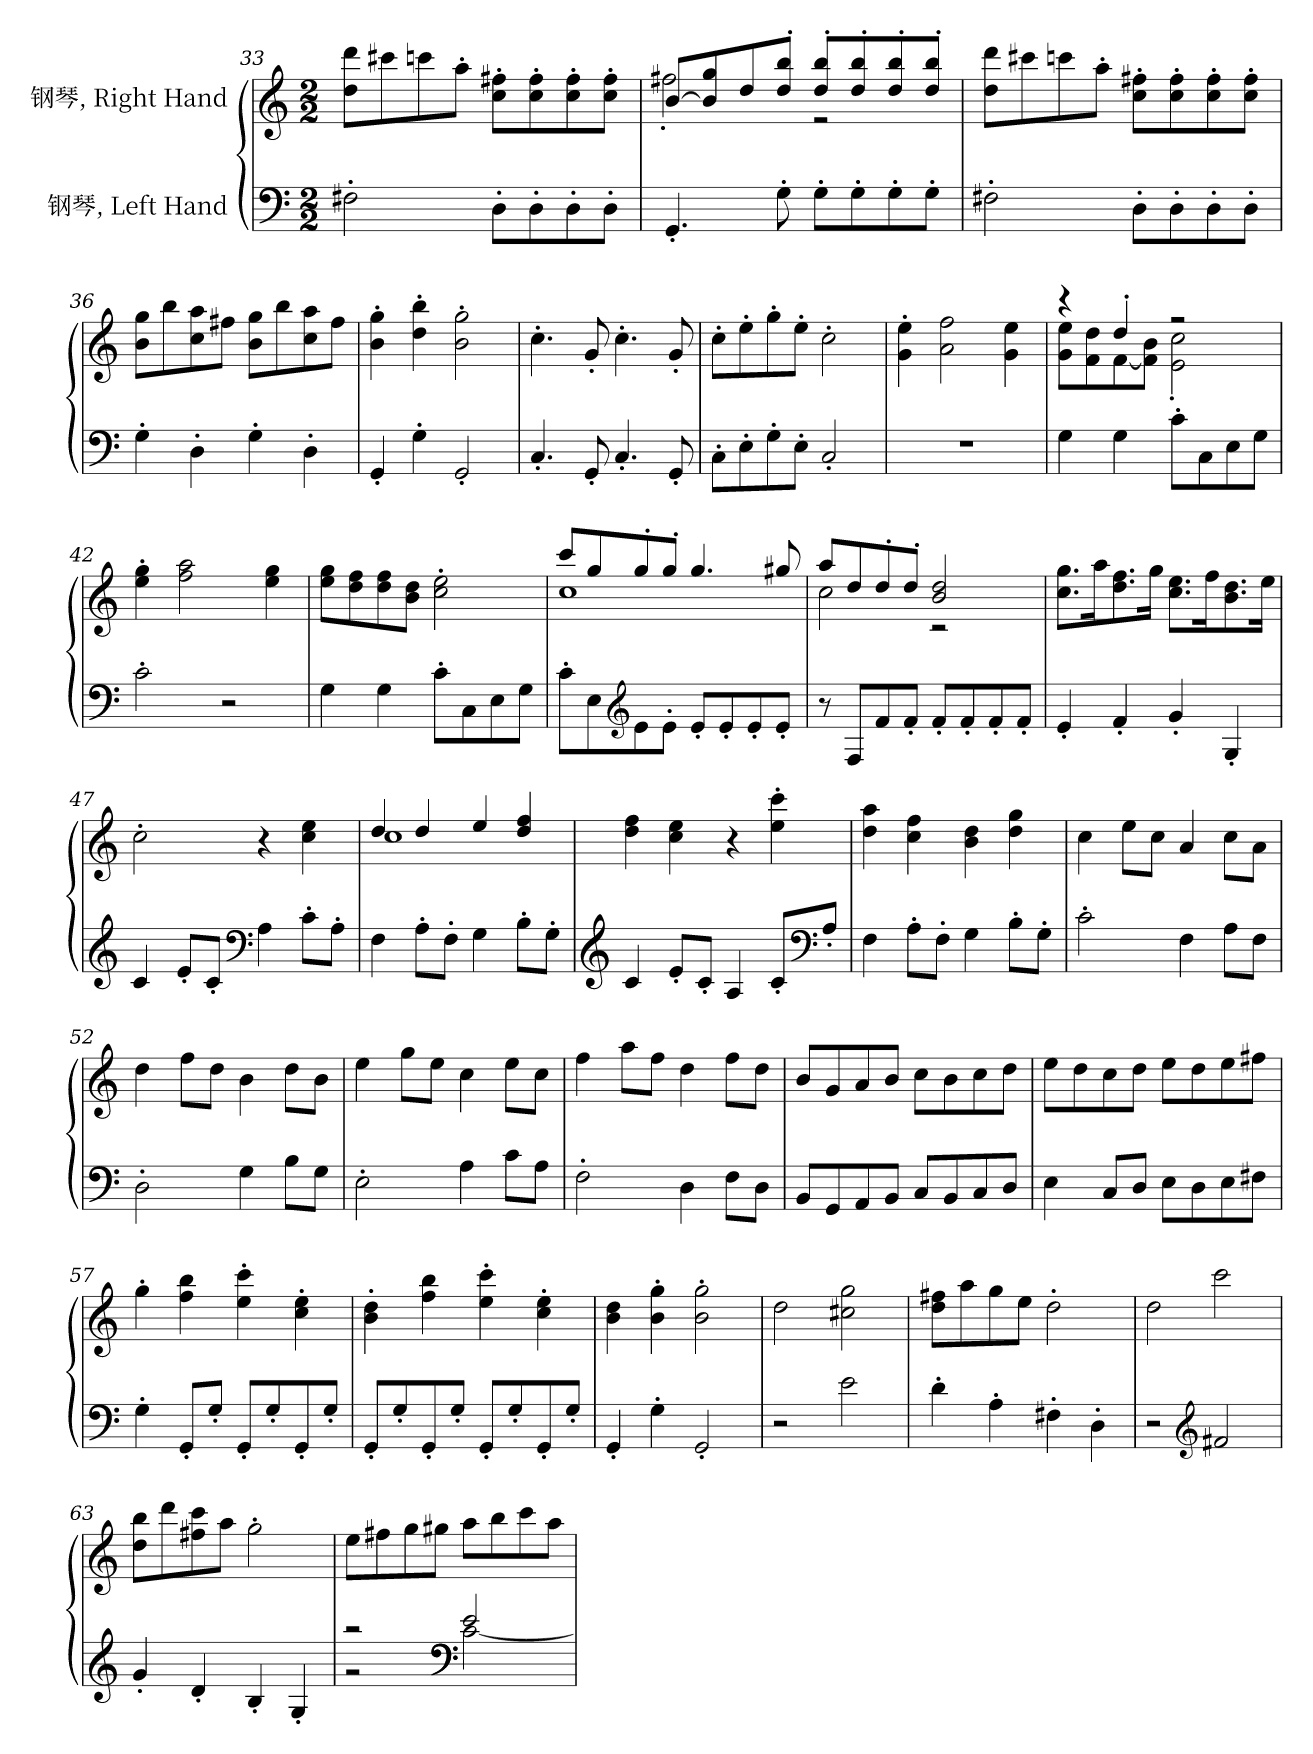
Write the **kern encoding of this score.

**kern	**kern
*part2	*part1
*staff2	*staff1
*I"钢琴, Left Hand	*I"钢琴, Right Hand
*clefF4	*clefG2
*k[]	*k[]
*M2/2	*M2/2
=33	=33
2F#X'\	8dd\ 8ddd\L
.	8ccc#X\
.	8cccn\
.	8aa'\J
8D'\L	8cc\' 8ff#X\'L
8D'\	8cc\' 8ff#\'
8D'\	8cc\' 8ff#\'
8D'\J	8cc\' 8ff#\'J
!!LO:LB:g=z
=34	=34
*	*^
4.GG'/	[8b/L	2ff#X'\
.	8b/] 8gg/	.
.	8dd/	.
8G'\	8dd/' 8bb/'J	.
8G'\L	8dd/' 8bb/'L	2r
8G'\	8dd/' 8bb/'	.
8G'\	8dd/' 8bb/'	.
8G'\J	8dd/' 8bb/'J	.
*	*v	*v
=35	=35
2F#X'\	8dd\ 8ddd\L
.	8ccc#X\
.	8cccn\
.	8aa'\J
8D'\L	8cc\' 8ff#X\'L
8D'\	8cc\' 8ff#\'
8D'\	8cc\' 8ff#\'
8D'\J	8cc\' 8ff#\'J
=36	=36
4G'\	8b\ 8gg\L
.	8bb\
4D'\	8cc\ 8aa\
.	8ff#X\J
4G'\	8b\ 8gg\L
.	8bb\
4D'\	8cc\ 8aa\
.	8ff#\J
=37	=37
4GG'/	4b\' 4gg\'
4G'\	4dd\' 4bb\'
2GG'/	2b\' 2gg\'
!!LO:LB:g=z
=38	=38
4.C'/	4.cc'\
8GG'/	8g'/
4.C'/	4.cc'\
8GG'/	8g'/
=39	=39
8C'\L	8cc'\L
8E'\	8ee'\
8G'\	8gg'\
8E'\J	8ee'\J
2C'/	2cc'\
=40	=40
1r	4g\' 4ee\'
.	2a\ 2ff\
.	4g\ 4ee\
=41	=41
*	*^
4G\	4r	8g\ 8ee\L
.	.	8f\ 8dd\
4G\	4dd'/	[8f\
.	.	8f\] 8b\J
8c'\L	2r	2e\' 2cc\'
8C\	.	.
8E\	.	.
8G\J	.	.
*	*v	*v
=42	=42
2c'\	4ee\' 4gg\'
.	2ff\ 2aa\
2r	.
.	4ee\ 4gg\
=43	=43
4G\	8ee\ 8gg\L
.	8dd\ 8ff\
4G\	8dd\ 8ff\
.	8b\ 8dd\J
8c'\L	2cc\' 2ee\'
8C\	.
8E\	.
8G\J	.
!!LO:LB:g=z
=44	=44
*	*^
8c'\L	8ccc/L	1cc
8E\	8gg/	.
*clefG2	*	*
8e\	8gg'/	.
8e'\J	8gg'/J	.
8e'/L	4.gg/	.
8e'/	.	.
8e'/	.	.
8e'/J	8gg#X/	.
=45	=45	=45
8r	8aa/L	2cc\
8F/L	8dd/	.
8f/	8dd'/	.
8f'/J	8dd'/J	.
8f'/L	2b/ 2dd/	2r
8f'/	.	.
8f'/	.	.
8f'/J	.	.
*	*v	*v
=46	=46
4e'/	8.cc\ 8.gg\L
.	16aa\K
4f'/	8.dd\ 8.ff\
.	16gg\Jk
4g'/	8.cc\ 8.ee\L
.	16ff\K
4G'/	8.b\ 8.dd\
.	16ee\Jk
=47	=47
4c/	2cc'\
8e'/L	.
8c'/J	.
*clefF4	*
4A\	4r
8c'\L	4cc\ 4ee\
8A'\J	.
!!LO:LB:g=z
=48	=48
*	*^
4F\	4dd/	1cc
8A'\L	4dd/	.
8F'\J	.	.
4G\	4ee/	.
8B'\L	4dd/ 4ff/	.
8G'\J	.	.
*	*v	*v
=49	=49
*clefG2	*
4c/	4dd\ 4ff\
8e'/L	4cc\ 4ee\
8c'/J	.
4A/	4r
8c'/L	4ee\' 4ccc\'
*clefF4	*
8A'/J	.
=50	=50
4F\	4dd\ 4aa\
8A'\L	4cc\ 4ff\
8F'\J	.
4G\	4b\ 4dd\
8B'\L	4dd\ 4gg\
8G'\J	.
=51	=51
2c'\	4cc\
.	8ee\L
.	8cc\J
4F\	4a/
8A\L	8cc\L
8F\J	8a\J
=52	=52
2D'\	4dd\
.	8ff\L
.	8dd\J
4G\	4b\
8B\L	8dd\L
8G\J	8b\J
!!LO:LB:g=z
=53	=53
2E'\	4ee\
.	8gg\L
.	8ee\J
4A\	4cc\
8c\L	8ee\L
8A\J	8cc\J
=54	=54
2F'\	4ff\
.	8aa\L
.	8ff\J
4D\	4dd\
8F\L	8ff\L
8D\J	8dd\J
=55	=55
8BB/L	8b/L
8GG/	8g/
8AA/	8a/
8BB/J	8b/J
8C/L	8cc\L
8BB/	8b\
8C/	8cc\
8D/J	8dd\J
=56	=56
4E\	8ee\L
.	8dd\
8C/L	8cc\
8D/J	8dd\J
8E\L	8ee\L
8D\	8dd\
8E\	8ee\
8F#X\J	8ff#X\J
=57	=57
4G'\	4gg'\
8GG'/L	4ff\ 4bb\
8G'/J	.
8GG'/L	4ee\' 4ccc\'
8G'/	.
8GG'/	4cc\' 4ee\'
8G'/J	.
!!LO:PB:g=z
=58	=58
8GG'/L	4b\' 4dd\'
8G'/	.
8GG'/	4ff\ 4bb\
8G'/J	.
8GG'/L	4ee\' 4ccc\'
8G'/	.
8GG'/	4cc\' 4ee\'
8G'/J	.
=59	=59
4GG'/	4b\ 4dd\
4G'\	4b\' 4gg\'
2GG'/	2b\' 2gg\'
=60	=60
2r	2dd\
2e\	2cc#X\ 2gg\
=61	=61
4d'\	8dd\ 8ff#X\L
.	8aa\
4A'\	8gg\
.	8ee\J
4F#X'\	2dd'\
4D'\	.
=62	=62
2r	2dd\
*clefG2	*
2f#X/	2ccc\
=63	=63
4g'/	8dd\ 8bb\L
.	8ddd\
4d'/	8ff#X\ 8ccc\
.	8aa\J
4B'/	2gg'\
4G'/	.
!!LO:LB:g=z
=64	=64
*^	*
2r	2r	8ee\L
.	.	8ff#X\
.	.	8gg\
.	.	8gg#X\J
*clefF4	*	*
2e/	[2c\	8aa\L
.	.	8bb\
.	.	8ccc\
.	.	8aa\J
*v	*v	*
=	=
*-	*-
